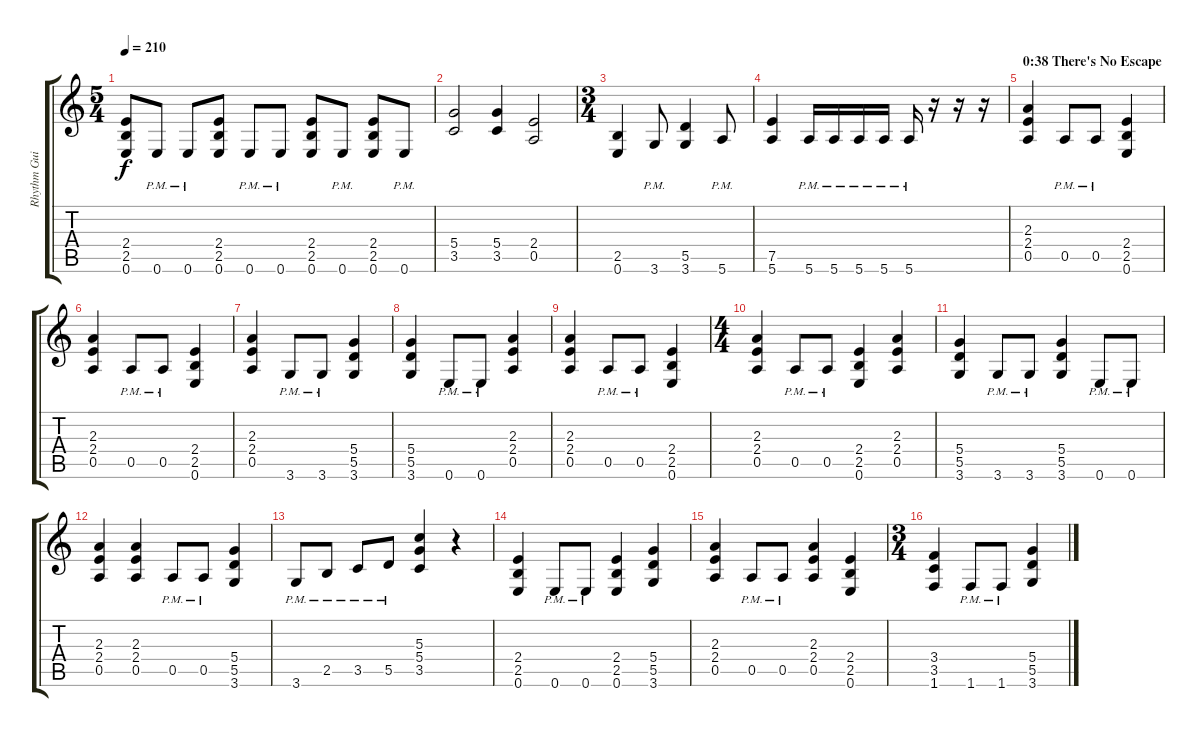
\track ("Rhythm Guitar Left" "Rhythm Gui") {instrument distortionguitar}
\staff {score tabs}
\tuning (E4 B3 G3 D3 A2 E2) {hide}
\ts (5 4)
\tempo 210
\clef g2
\ks c
(2.4 2.5 0.6).8{dy f} 0.6{pm}.8 0.6{pm}.8 (2.4 2.5 0.6).8 0.6{pm}.8 0.6{pm}.8 (2.4 2.5 0.6).8 0.6{pm}.8 (2.4 2.5 0.6).8 0.6{pm}.8 |
(5.4 3.5).2 (5.4 3.5).4 (2.4 0.5).2 |
\ts (3 4)
(2.5 0.6).4 3.6{pm}.8 (5.5 3.6).4 5.6{pm}.8 |
(7.5 5.6).4 5.6{pm}.16 5.6{pm}.16 5.6{pm}.16 5.6{pm}.16 5.6{pm}.16 r.16 r.16 r.16 |
\section ("" "0:38 There's No Escape")
(2.3 2.4 0.5).4 0.5{pm}.8 0.5{pm}.8 (2.4 2.5 0.6).4 |
(2.3 2.4 0.5).4 0.5{pm}.8 0.5{pm}.8 (2.4 2.5 0.6).4 |
(2.3 2.4 0.5).4 3.6{pm}.8 3.6{pm}.8 (5.4 5.5 3.6).4 |
(5.4 5.5 3.6).4 0.6{pm}.8 0.6{pm}.8 (2.3 2.4 0.5).4 |
(2.3 2.4 0.5).4 0.5{pm}.8 0.5{pm}.8 (2.4 2.5 0.6).4 |
\ts (4 4)
(2.3 2.4 0.5).4 0.5{pm}.8 0.5{pm}.8 (2.4 2.5 0.6).4 (2.3 2.4 0.5).4 |
(5.4 5.5 3.6).4 3.6{pm}.8 3.6{pm}.8 (5.4 5.5 3.6).4 0.6{pm}.8 0.6{pm}.8 |
(2.3 2.4 0.5).4 (2.3 2.4 0.5).4 0.5{pm}.8 0.5{pm}.8 (5.4 5.5 3.6).4 |
3.6{pm}.8 2.5{pm}.8 3.5{pm}.8 5.5{pm}.8 (5.3 5.4 3.5).4 r.4 |
(2.4 2.5 0.6).4 0.6{pm}.8 0.6{pm}.8 (2.4 2.5 0.6).4 (5.4 5.5 3.6).4 |
(2.3 2.4 0.5).4 0.5{pm}.8 0.5{pm}.8 (2.3 2.4 0.5).4 (2.4 2.5 0.6).4 |
\ts (3 4)
(3.4 3.5 1.6).4 1.6{pm}.8 1.6{pm}.8 (5.4 5.5 3.6).4
